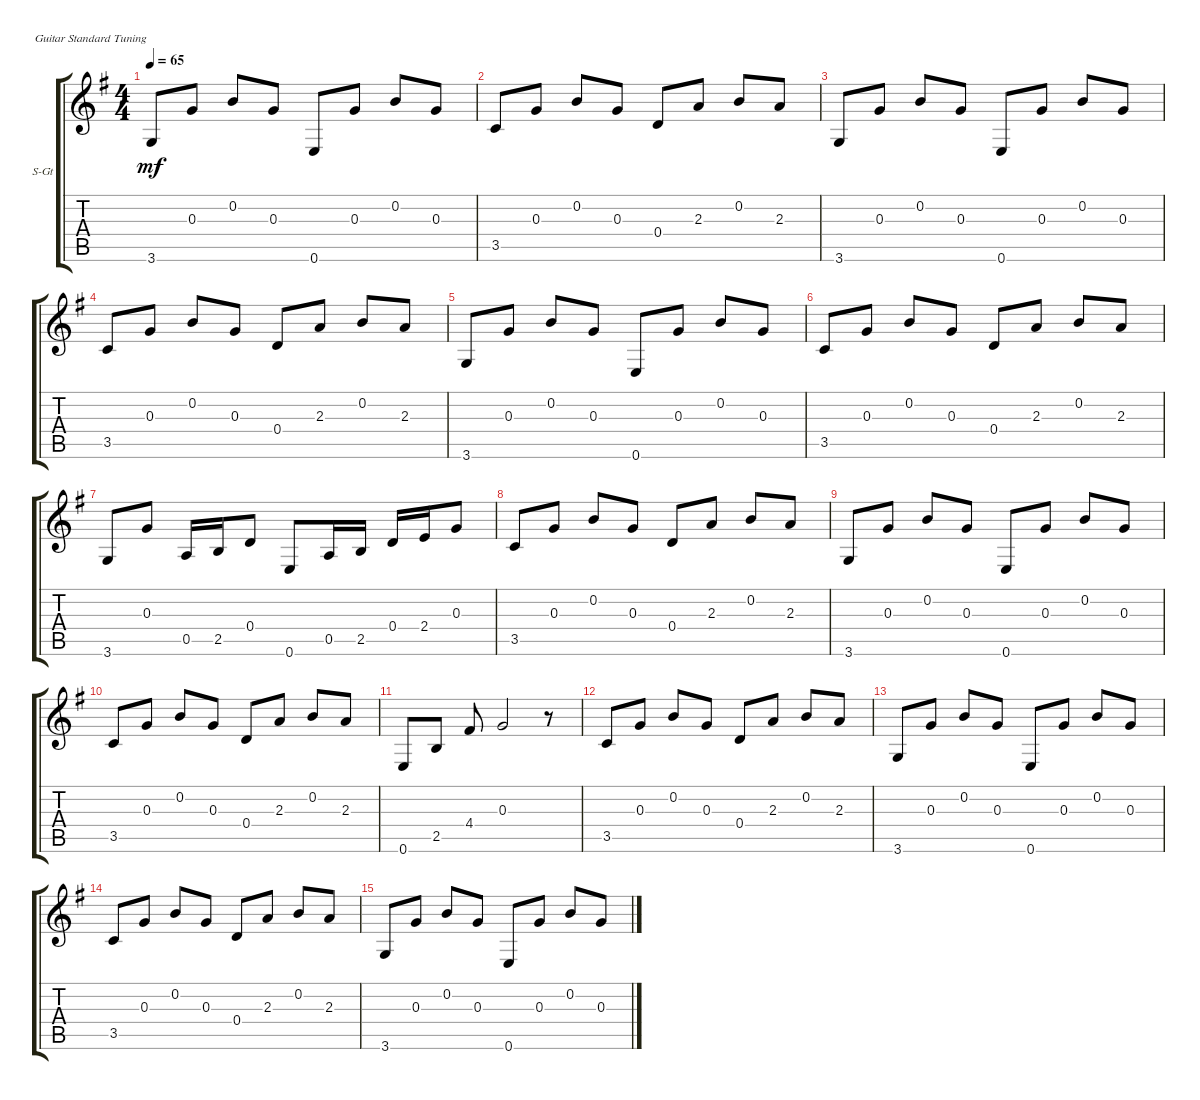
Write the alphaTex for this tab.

\defaultSystemsLayout 4
\bracketExtendMode groupsimilarinstruments
\firstSystemTrackNameOrientation horizontal
\otherSystemsTrackNameOrientation horizontal
\track ("Steel Guitar" "S-Gt") {instrument acousticguitarsteel}
\staff {score tabs}
\tuning (E4 B3 G3 D3 A2 E2)
\ts (4 4)
\tempo 65
\clef g2
\ks g
3.6.8{dy mf} 0.3.8 0.2.8 0.3.8 0.6.8 0.3.8 0.2.8 0.3.8 |
3.5.8 0.3.8 0.2.8 0.3.8 0.4.8 2.3.8 0.2.8 2.3.8 |
3.6.8 0.3.8 0.2.8 0.3.8 0.6.8 0.3.8 0.2.8 0.3.8 |
3.5.8 0.3.8 0.2.8 0.3.8 0.4.8 2.3.8 0.2.8 2.3.8 |
3.6.8 0.3.8 0.2.8 0.3.8 0.6.8 0.3.8 0.2.8 0.3.8 |
3.5.8 0.3.8 0.2.8 0.3.8 0.4.8 2.3.8 0.2.8 2.3.8 |
3.6.8 0.3.8 0.5.16 2.5.16 0.4.8 0.6.8 0.5.16 2.5.16 0.4.16 2.4.16 0.3.8 |
3.5.8 0.3.8 0.2.8 0.3.8 0.4.8 2.3.8 0.2.8 2.3.8 |
3.6.8 0.3.8 0.2.8 0.3.8 0.6.8 0.3.8 0.2.8 0.3.8 |
3.5.8 0.3.8 0.2.8 0.3.8 0.4.8 2.3.8 0.2.8 2.3.8 |
0.6.8 2.5.8 4.4.8 0.3.2 r.8 |
3.5.8 0.3.8 0.2.8 0.3.8 0.4.8 2.3.8 0.2.8 2.3.8 |
3.6.8 0.3.8 0.2.8 0.3.8 0.6.8 0.3.8 0.2.8 0.3.8 |
3.5.8 0.3.8 0.2.8 0.3.8 0.4.8 2.3.8 0.2.8 2.3.8 |
3.6.8 0.3.8 0.2.8 0.3.8 0.6.8 0.3.8 0.2.8 0.3.8
